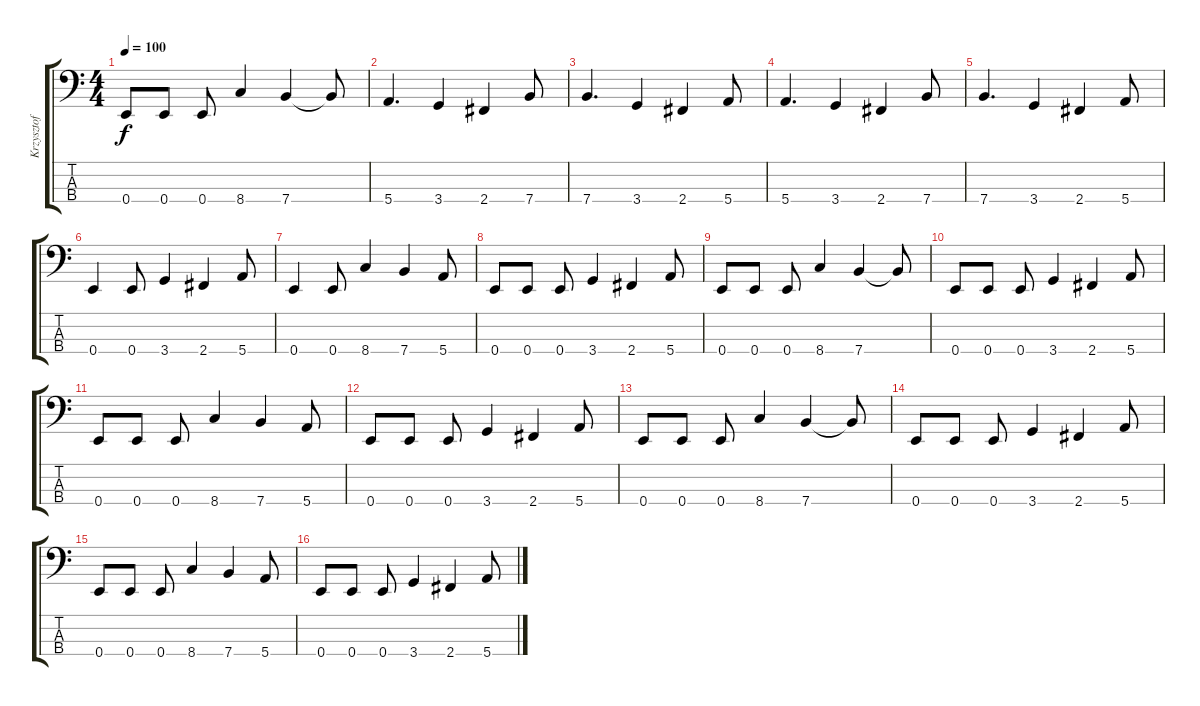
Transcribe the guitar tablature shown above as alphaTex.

\track ("Krzysztof Oset" "Krzysztof ") {instrument electricbassfinger}
\staff {score tabs}
\tuning (G2 D2 A1 E1) {hide}
\ts (4 4)
\tempo 100
\clef f4
\ks c
0.4.8{dy f} 0.4.8 0.4.8 8.4.4 7.4.4 7.4{t}.8 |
5.4.4{d} 3.4.4 2.4.4 7.4.8 |
7.4.4{d} 3.4.4 2.4.4 5.4.8 |
5.4.4{d} 3.4.4 2.4.4 7.4.8 |
7.4.4{d} 3.4.4 2.4.4 5.4.8 |
0.4.4 0.4.8 3.4.4 2.4.4 5.4.8 |
0.4.4 0.4.8 8.4.4 7.4.4 5.4.8 |
0.4.8 0.4.8 0.4.8 3.4.4 2.4.4 5.4.8 |
0.4.8 0.4.8 0.4.8 8.4.4 7.4.4 7.4{t}.8 |
0.4.8 0.4.8 0.4.8 3.4.4 2.4.4 5.4.8 |
0.4.8 0.4.8 0.4.8 8.4.4 7.4.4 5.4.8 |
0.4.8 0.4.8 0.4.8 3.4.4 2.4.4 5.4.8 |
0.4.8 0.4.8 0.4.8 8.4.4 7.4.4 7.4{t}.8 |
0.4.8 0.4.8 0.4.8 3.4.4 2.4.4 5.4.8 |
0.4.8 0.4.8 0.4.8 8.4.4 7.4.4 5.4.8 |
0.4.8 0.4.8 0.4.8 3.4.4 2.4.4 5.4.8
